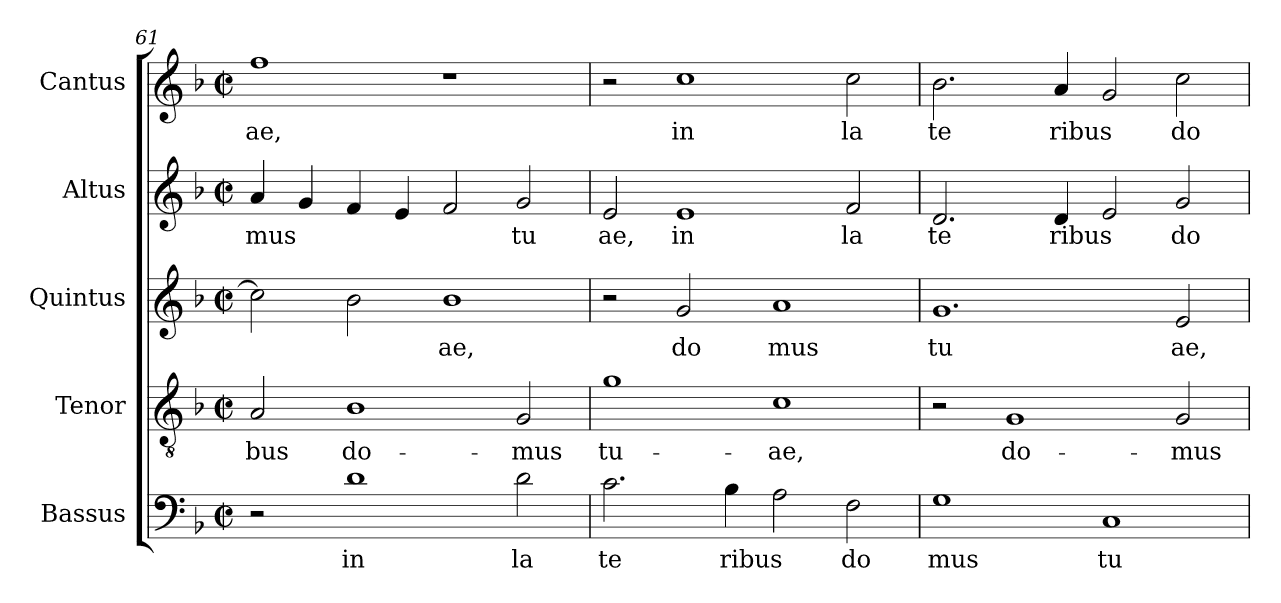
**kern	**text	**kern	**text	**kern	**text	**kern	**text	**kern	**text
*part5	*part5	*part4	*part4	*part3	*part3	*part2	*part2	*part1	*part1
*staff5	*staff5	*staff4	*staff4	*staff3	*staff3	*staff2	*staff2	*staff1	*staff1
*I"Bassus	*	*I"Tenor	*	*I"Quintus	*	*I"Altus	*	*I"Cantus	*
*clefF4	*	*clefGv2	*	*clefG2	*	*clefG2	*	*clefG2	*
*k[b-]	*	*k[b-]	*	*k[b-]	*	*k[b-]	*	*k[b-]	*
*F:	*	*F:	*	*F:	*	*F:	*	*F:	*
*M2/2	*	*M2/2	*	*M2/2	*	*M2/2	*	*M2/2	*
*met(c|)	*	*met(c|)	*	*met(c|)	*	*met(c|)	*	*met(c|)	*
=61	=61	=61	=61	=61	=61	=61	=61	=61	=61
!	!	!	!LO:LY:b:cj	!	!	!	!LO:LY:b	!	!LO:LY:b:cj
2r	.	2A/	-bus	2cc\]	.	4a/	mus	1ff	ae,
.	.	.	.	.	.	4g/	.	.	.
!	!LO:LY:b:cj	!	!LO:LY:b:cj	!	!	!	!	!	!
1d	in	1B-	do-	2b-\	.	4f/	.	.	.
.	.	.	.	.	.	4e/	.	.	.
!	!	!	!	!	!LO:LY:b:cj	!	!	!	!
.	.	.	.	1b-	ae,	2f/	.	1r	.
!	!LO:LY:b:cj	!	!LO:LY:b:cj	!	!	!	!LO:LY:b:cj	!	!
2d\	la	2G/	-mus	.	.	2g/	tu	.	.
=62	=62	=62	=62	=62	=62	=62	=62	=62	=62
!	!LO:LY:b:cj	!	!LO:LY:b:cj	!	!	!	!LO:LY:b:cj	!	!
2.c\	te	1g	tu-	2r	.	2e/	ae,	2r	.
!	!	!	!	!	!LO:LY:b:cj	!	!LO:LY:b:cj	!	!LO:LY:b:cj
.	.	.	.	2g/	do	1e	in	1cc	in
!	!LO:LY:b	!	!	!	!	!	!	!	!
4B-\	ribus	.	.	.	.	.	.	.	.
!	!	!	!LO:LY:b:cj	!	!LO:LY:b:cj	!	!	!	!
2A\	.	1c	-ae,	1a	mus	.	.	.	.
!	!LO:LY:b:cj	!	!	!	!	!	!LO:LY:b:cj	!	!LO:LY:b:cj
2F\	do	.	.	.	.	2f/	la	2cc\	la
=63	=63	=63	=63	=63	=63	=63	=63	=63	=63
!	!LO:LY:b:cj	!	!	!	!LO:LY:b:cj	!	!LO:LY:b:cj	!	!LO:LY:b:cj
1G	mus	2r	.	1.g	tu	2.d/	te	2.b-\	te
!	!	!	!LO:LY:b:cj	!	!	!	!	!	!
.	.	1G	do-	.	.	.	.	.	.
!	!	!	!	!	!	!	!LO:LY:b	!	!LO:LY:b
.	.	.	.	.	.	4d/	ribus	4a/	ribus
!	!LO:LY:b:cj	!	!	!	!	!	!	!	!
1C	tu	.	.	.	.	2e/	.	2g/	.
!	!	!	!LO:LY:b:cj	!	!LO:LY:b:cj	!	!LO:LY:b:cj	!	!LO:LY:b:cj
.	.	2G/	-mus	2e/	ae,	2g/	do	2cc\	do
=	=	=	=	=	=	=	=	=	=
*-	*-	*-	*-	*-	*-	*-	*-	*-	*-
